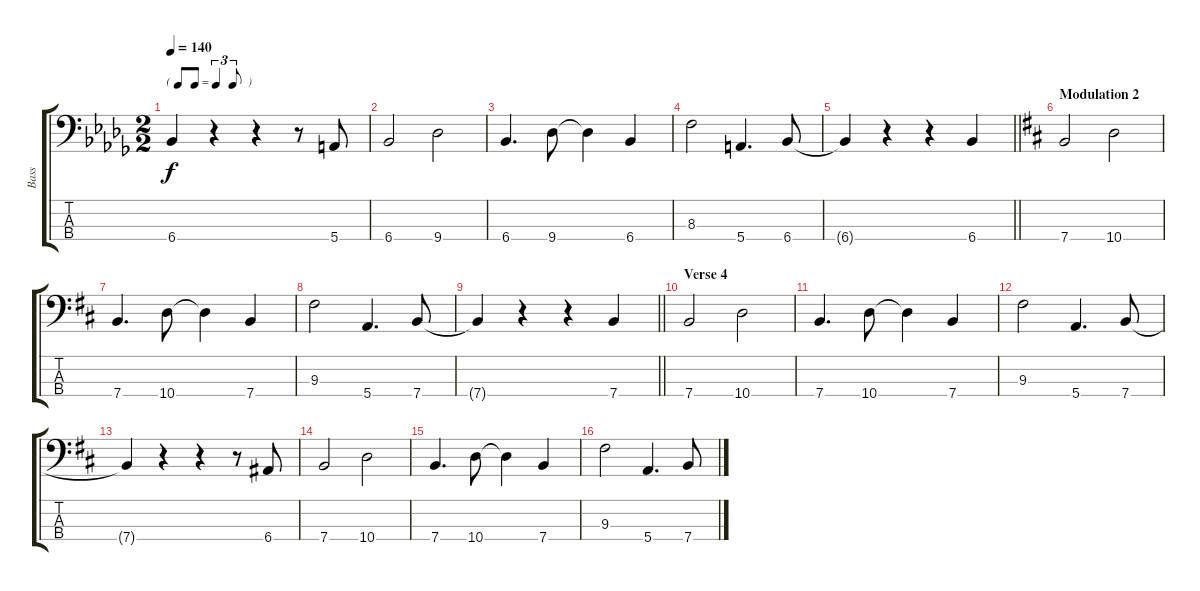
\track ("Bass" "Bass") {instrument acousticbass}
\staff {score tabs}
\tuning (G2 D2 A1 E1) {hide}
\ts (2 2)
\tf triplet8th
\tempo 140
\clef f4
\ks bbminor
6.4{t}.4{dy f} r.4 r.4 r.8 5.4.8 |
6.4.2 9.4.2 |
6.4.4{d} 9.4.8 9.4{t}.4 6.4.4 |
8.3.2 5.4.4{d} 6.4.8 |
\barLineRight lightlight
6.4{t}.4 r.4 r.4 6.4.4 |
\section ("" "Modulation 2")
\ks bminor
7.4.2 10.4.2 |
7.4.4{d} 10.4.8 10.4{t}.4 7.4.4 |
9.3.2 5.4.4{d} 7.4.8 |
\barLineRight lightlight
7.4{t}.4 r.4 r.4 7.4.4 |
\section ("" "Verse 4")
7.4.2 10.4.2 |
7.4.4{d} 10.4.8 10.4{t}.4 7.4.4 |
9.3.2 5.4.4{d} 7.4.8 |
7.4{t}.4 r.4 r.4 r.8 6.4.8 |
7.4.2 10.4.2 |
7.4.4{d} 10.4.8 10.4{t}.4 7.4.4 |
9.3.2 5.4.4{d} 7.4.8
